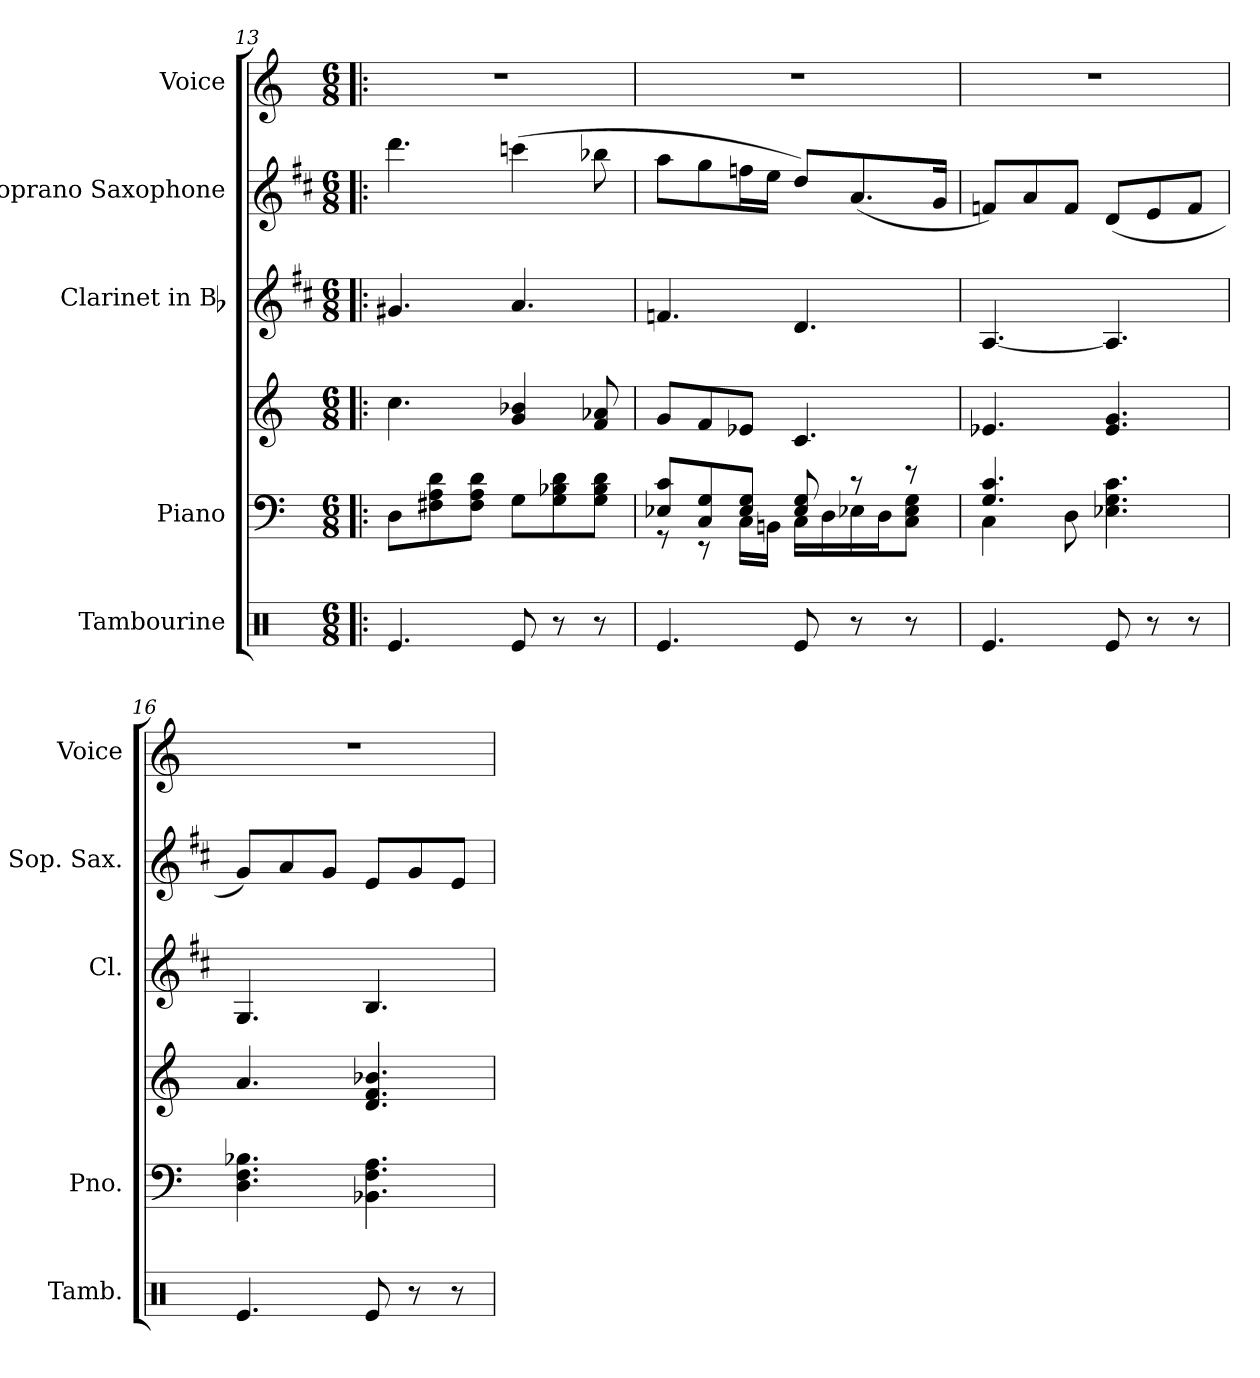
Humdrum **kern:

**kern	**kern	**kern	**kern	**kern	**kern
*part5	*part4	*part4	*part3	*part2	*part1
*staff6	*staff5	*staff4	*staff3	*staff2	*staff1
*I"Tambourine	*I"Piano	*	*I"Clarinet in Bb	*I"Soprano Saxophone	*I"Voice
*I'Tamb.	*I'Pno.	*	*I'Cl.	*I'Sop. Sax.	*I'Voice
*clefX	*clefF4	*clefG2	*clefG2	*clefG2	*clefG2
*	*	*	*ITrd1c2	*ITrd1c2	*
*k[]	*k[]	*k[]	*k[]	*k[]	*k[]
*C:	*C:	*C:	*C:	*C:	*C:
*M6/8	*M6/8	*M6/8	*M6/8	*M6/8	*M6/8
=13!|:	=13!|:	=13!|:	=13!|:	=13!|:	=13!|:
!	!	!	!	!	!LO:N:vis=1
4.Rei/	8Di\L	4.cci\	4.f#Xi/	4.ccci\	2.r
.	8F#Xi\ 8Ai 8di	.	.	.	.
.	8F#i\ 8Ai 8diJ	.	.	.	.
8Rei/	8Gi\L	4gi/ 4b-Xi	4.gi/	(4bb-Xi\	.
8r	8Gi\ 8B-Xi 8di	.	.	.	.
8r	8Gi\ 8B-i 8diJ	8fi/ 8a-Xi	.	8aa-Xi\	.
=14	=14	=14	=14	=14	=14
*	*^	*	*	*	*
!	!	!	!	!	!	!LO:N:vis=1
4.Rei/	8E-Xi/ 8ciL	8r	8gi/L	4.e-Xi/	8ggi\L	2.r
.	8Ci/ 8Gi	8r	8fi/	.	8ffi\	.
.	8E-i/ 8GiJ	16Ci\LL	8e-Xi/J	.	16ee-Xi\L	.
.	.	16BBni\JJ	.	.	16ddi\JJ	.
8Rei/	8E-i/ 8Gi	16Ci\LL	4.ci/	4.ci/	8cci/L)	.
.	.	16Di\	.	.	.	.
8r	8r	16E-Xi\	.	.	(8.gi/	.
.	.	16Di\J	.	.	.	.
8r	8r	8Ci\ 8E-i 8GiJ	.	.	.	.
.	.	.	.	.	16fi/Jk	.
=15	=15	=15	=15	=15	=15	=15
!	!	!	!	!	!	!LO:N:vis=1
4.Rei/	4.Gi/ 4.ci	4Ci\	4.e-Xi/	[4.Gi/	8e-Xi/L)	2.r
.	.	.	.	.	8gi/	.
.	.	8Di\	.	.	8e-i/J	.
8Rei/	4.E-Xi\ 4.Gi 4.ci	4.ryy	4.e-i/ 4.gi	4.Gi/]	(8ci/L	.
8r	.	.	.	.	8di/	.
8r	.	.	.	.	8e-i/J	.
*	*v	*v	*	*	*	*
=16	=16	=16	=16	=16	=16
!	!	!	!	!	!LO:N:vis=1
4.Rei/	4.Di\ 4.Fi 4.B-Xi	4.ai/	4.Fi/	8fi/L)	2.r
.	.	.	.	8gi/	.
.	.	.	.	8fi/J	.
8Rei/	4.BB-Xi\ 4.Fi 4.Ai	4.di/ 4.fi 4.b-Xi	4.Ai/	8di/L	.
8r	.	.	.	8fi/	.
8r	.	.	.	8di/J	.
=	=	=	=	=	=
*-	*-	*-	*-	*-	*-
